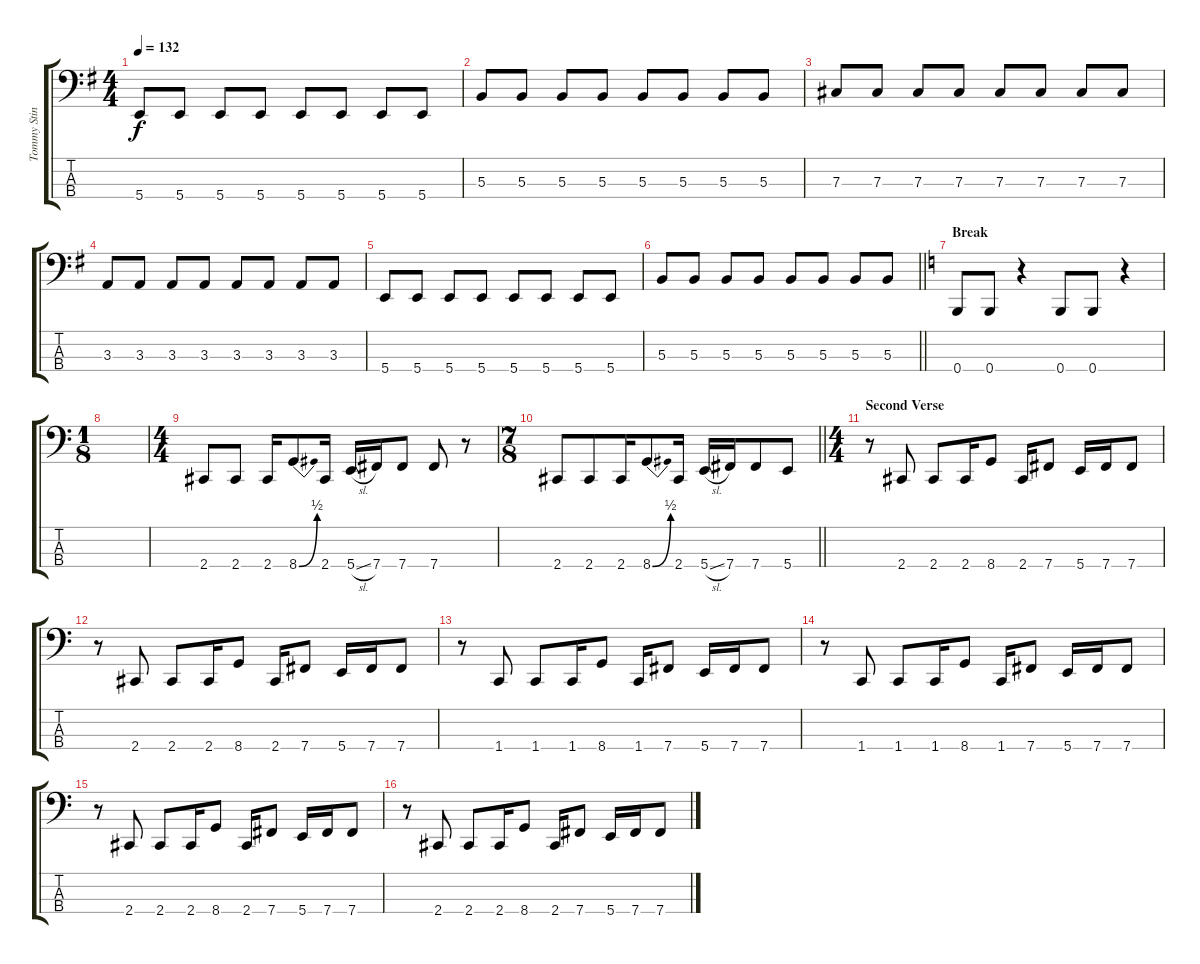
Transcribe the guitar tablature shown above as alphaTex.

\track ("Tommy Stinson" "Tommy Stin") {instrument electricbasspick}
\staff {score tabs}
\tuning (E2 B1 Gb1 B0) {hide}
\ts (4 4)
\tempo 132
\clef f4
\ks g
5.4.8{dy f} 5.4.8 5.4.8 5.4.8 5.4.8 5.4.8 5.4.8 5.4.8 |
5.3.8 5.3.8 5.3.8 5.3.8 5.3.8 5.3.8 5.3.8 5.3.8 |
7.3.8 7.3.8 7.3.8 7.3.8 7.3.8 7.3.8 7.3.8 7.3.8 |
3.3.8 3.3.8 3.3.8 3.3.8 3.3.8 3.3.8 3.3.8 3.3.8 |
5.4.8 5.4.8 5.4.8 5.4.8 5.4.8 5.4.8 5.4.8 5.4.8 |
\barLineRight lightlight
5.3.8 5.3.8 5.3.8 5.3.8 5.3.8 5.3.8 5.3.8 5.3.8 |
\section ("" "Break")
\ks c
0.4.8 0.4.8 r.4 0.4.8 0.4.8 r.4 |
\ts (1 8)
|
\ts (4 4)
2.4.8 2.4.8 2.4.16 8.4{be (bend 0 0 60 2)}.8 2.4.16 5.4{sl}.16 7.4.16 7.4.8 7.4.8 r.8 |
\ts (7 8)
\barLineRight lightlight
2.4.8 2.4.8 2.4.16 8.4{be (bend 0 0 60 2)}.8 2.4.16 5.4{sl}.16 7.4.16 7.4.8 5.4.8 |
\ts (4 4)
\section ("" "Second Verse")
r.8 2.4.8 2.4.8 2.4.16 8.4.8 2.4.16 7.4.8 5.4.16 7.4.16 7.4.8 |
r.8 2.4.8 2.4.8 2.4.16 8.4.8 2.4.16 7.4.8 5.4.16 7.4.16 7.4.8 |
r.8 1.4.8 1.4.8 1.4.16 8.4.8 1.4.16 7.4.8 5.4.16 7.4.16 7.4.8 |
r.8 1.4.8 1.4.8 1.4.16 8.4.8 1.4.16 7.4.8 5.4.16 7.4.16 7.4.8 |
r.8 2.4.8 2.4.8 2.4.16 8.4.8 2.4.16 7.4.8 5.4.16 7.4.16 7.4.8 |
r.8 2.4.8 2.4.8 2.4.16 8.4.8 2.4.16 7.4.8 5.4.16 7.4.16 7.4.8
